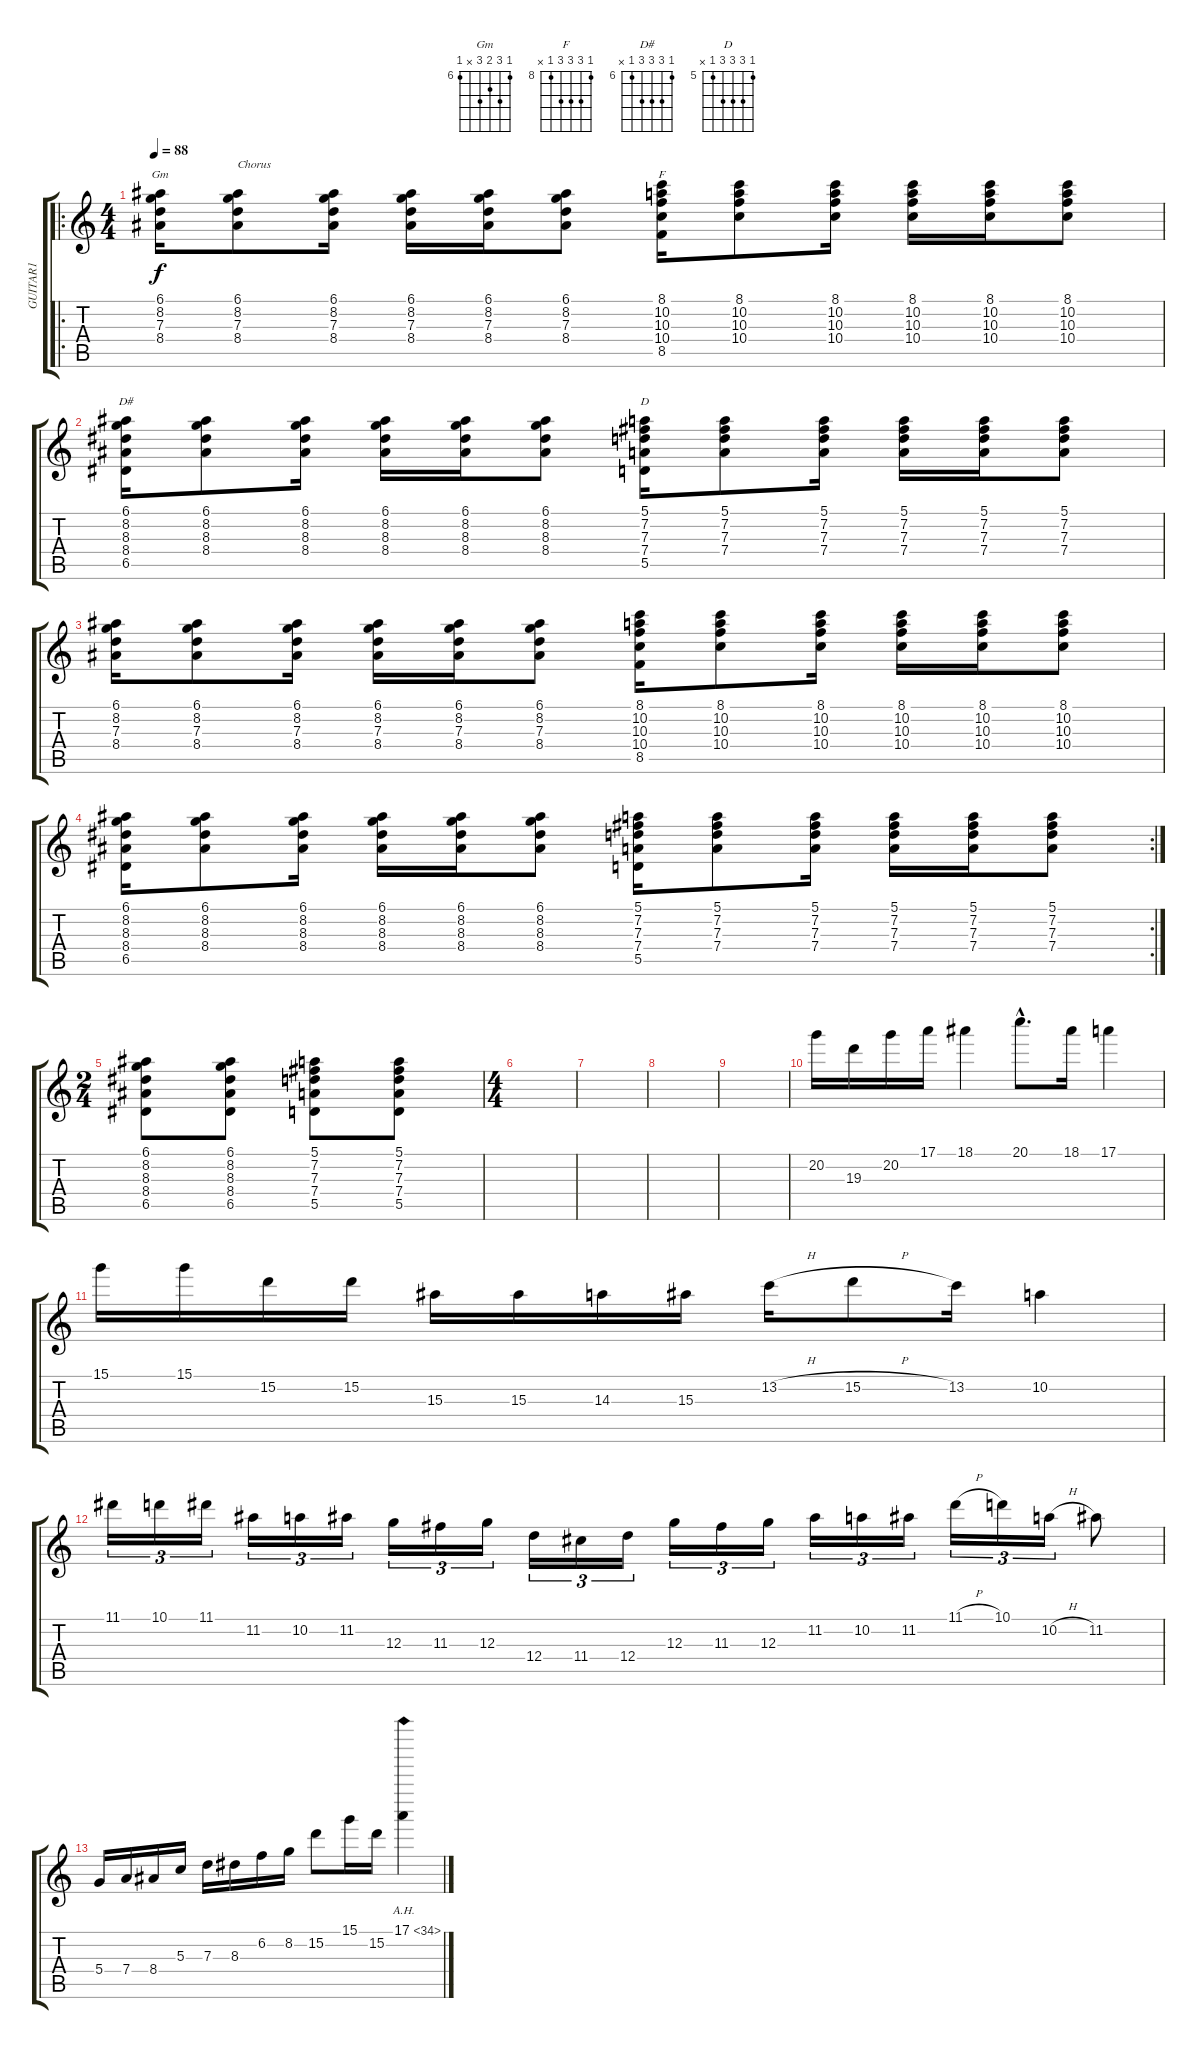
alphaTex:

\track ("GUITAR1" "GUITAR1") {instrument acousticguitarsteel}
\staff {score tabs}
\tuning (E4 B3 G3 D3 A2 E2) {hide}
\chord ("Gm" 6 8 7 8 x 6) {firstfret 6}
\chord ("F" 8 10 10 10 8 x) {firstfret 8}
\chord ("D#" 6 8 8 8 6 x) {firstfret 6}
\chord ("D" 5 7 7 7 5 x) {firstfret 5}
\ro
\ts (4 4)
\tempo 88
\clef g2
\ks c
(6.1 8.2 7.3 8.4).16{ch "Gm" dy f instrument acousticguitarsteel} (6.1 8.2 7.3 8.4).8{txt "Chorus"} (6.1 8.2 7.3 8.4).16 (6.1 8.2 7.3 8.4).16 (6.1 8.2 7.3 8.4).16 (6.1 8.2 7.3 8.4).8 (8.1 10.2 10.3 10.4 8.5).16{ch "F"} (8.1 10.2 10.3 10.4).8 (8.1 10.2 10.3 10.4).16 (8.1 10.2 10.3 10.4).16 (8.1 10.2 10.3 10.4).16 (8.1 10.2 10.3 10.4).8 |
(6.1 8.2 8.3 8.4 6.5).16{ch "D#"} (6.1 8.2 8.3 8.4).8 (6.1 8.2 8.3 8.4).16 (6.1 8.2 8.3 8.4).16 (6.1 8.2 8.3 8.4).16 (6.1 8.2 8.3 8.4).8 (5.1 7.2 7.3 7.4 5.5).16{ch "D"} (5.1 7.2 7.3 7.4).8 (5.1 7.2 7.3 7.4).16 (5.1 7.2 7.3 7.4).16 (5.1 7.2 7.3 7.4).16 (5.1 7.2 7.3 7.4).8 |
(6.1 8.2 7.3 8.4).16 (6.1 8.2 7.3 8.4).8 (6.1 8.2 7.3 8.4).16 (6.1 8.2 7.3 8.4).16 (6.1 8.2 7.3 8.4).16 (6.1 8.2 7.3 8.4).8 (8.1 10.2 10.3 10.4 8.5).16 (8.1 10.2 10.3 10.4).8 (8.1 10.2 10.3 10.4).16 (8.1 10.2 10.3 10.4).16 (8.1 10.2 10.3 10.4).16 (8.1 10.2 10.3 10.4).8 |
\rc 2
(6.1 8.2 8.3 8.4 6.5).16 (6.1 8.2 8.3 8.4).8 (6.1 8.2 8.3 8.4).16 (6.1 8.2 8.3 8.4).16 (6.1 8.2 8.3 8.4).16 (6.1 8.2 8.3 8.4).8 (5.1 7.2 7.3 7.4 5.5).16 (5.1 7.2 7.3 7.4).8 (5.1 7.2 7.3 7.4).16 (5.1 7.2 7.3 7.4).16 (5.1 7.2 7.3 7.4).16 (5.1 7.2 7.3 7.4).8 |
\ts (2 4)
(6.1 8.2 8.3 8.4 6.5).8 (6.1 8.2 8.3 8.4 6.5).8 (5.1 7.2 7.3 7.4 5.5).8 (5.1 7.2 7.3 7.4 5.5).8 |
\ts (4 4)
|
|
|
|
20.2.16{instrument distortionguitar} 19.3.16 20.2.16 17.1.16 18.1.4 20.1{hac}.8{d} 18.1.16 17.1.4 |
15.1.16 15.1.16 15.2.16 15.2.16 15.3.16 15.3.16 14.3.16 15.3.16 13.2{h}.16 15.2{h}.8 13.2.16 10.2.4 |
11.1.16{tu (3 2)} 10.1.16{tu (3 2)} 11.1.16{tu (3 2)} 11.2.16{tu (3 2)} 10.2.16{tu (3 2)} 11.2.16{tu (3 2)} 12.3.16{tu (3 2)} 11.3.16{tu (3 2)} 12.3.16{tu (3 2)} 12.4.16{tu (3 2)} 11.4.16{tu (3 2)} 12.4.16{tu (3 2)} 12.3.16{tu (3 2)} 11.3.16{tu (3 2)} 12.3.16{tu (3 2)} 11.2.16{tu (3 2)} 10.2.16{tu (3 2)} 11.2.16{tu (3 2)} 11.1{h}.16{tu (3 2)} 10.1.16{tu (3 2)} 10.2{h}.16{tu (3 2)} 11.2.8 |
5.4.16 7.4.16 8.4.16 5.3.16 7.3.16 8.3.16 6.2.16 8.2.16 15.2.8 15.1.16 15.2.16 17.1{ah 17}.4
